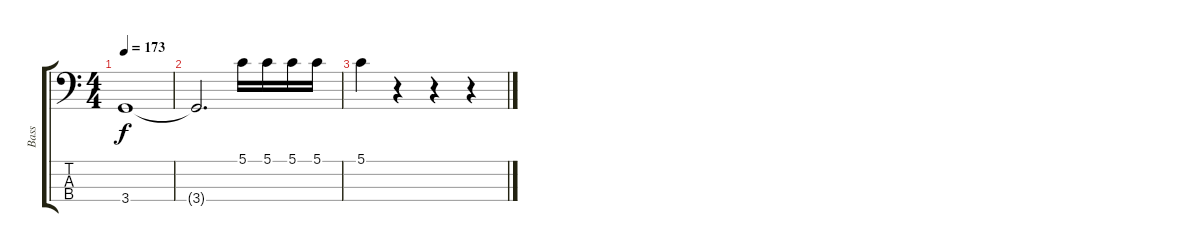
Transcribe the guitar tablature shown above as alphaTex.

\track ("Bass" "Bass") {instrument electricbasspick}
\staff {score tabs}
\tuning (G2 D2 A1 E1) {hide}
\ts (4 4)
\tempo 173
\clef f4
\ks c
3.4.1{dy f} |
3.4{t}.2{d} 5.1.16 5.1.16 5.1.16 5.1.16 |
5.1.4 r.4 r.4 r.4
